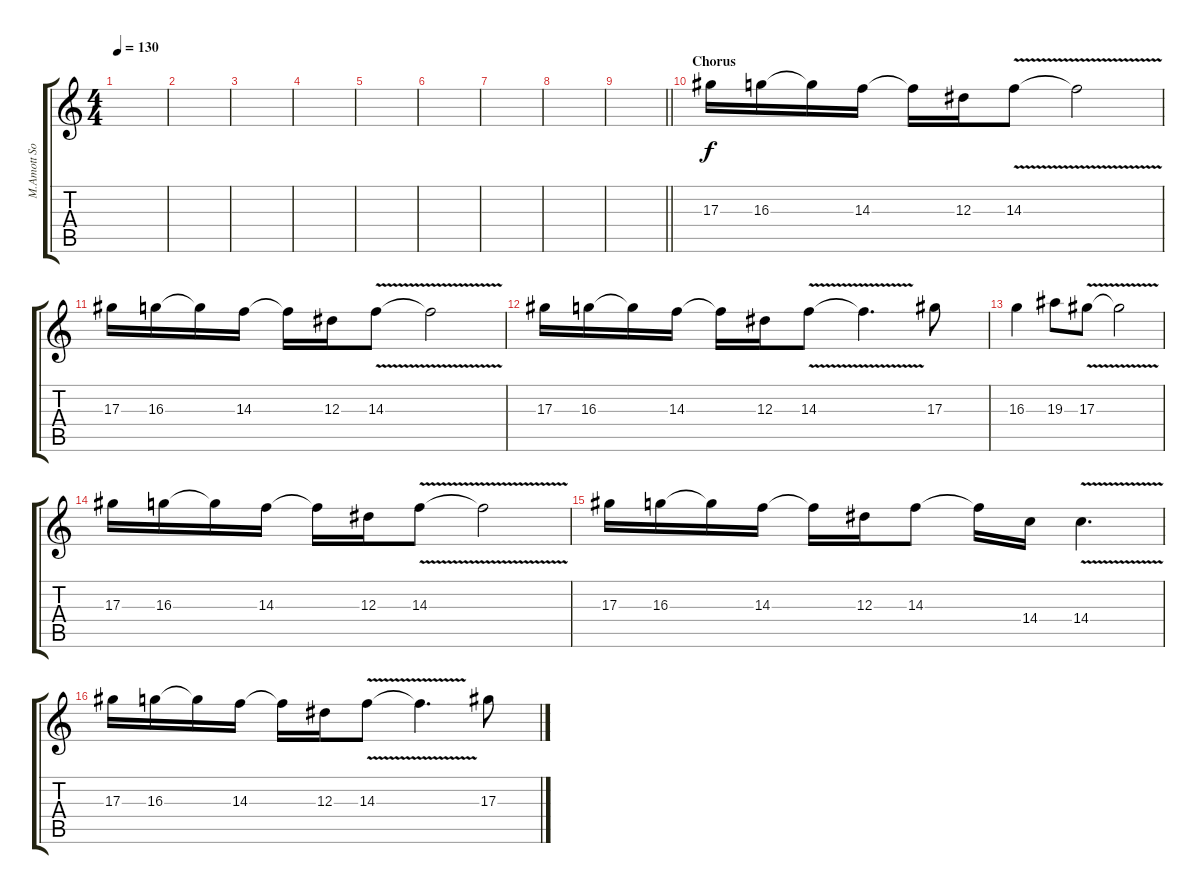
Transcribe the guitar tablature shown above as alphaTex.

\track ("M.Amott Solo" "M.Amott So") {instrument distortionguitar}
\staff {score tabs}
\tuning (C4 G3 Eb3 Bb2 F2 C2) {hide}
\ts (4 4)
\tempo 130
\clef g2
\ks c
|
|
|
|
|
|
|
|
\barLineRight lightlight
|
\section ("" "Chorus")
17.3.16 16.3.16 16.3{t}.16 14.3.16 14.3{t}.16 12.3.16 14.3{v}.8 14.3{t}.2 |
17.3.16 16.3.16 16.3{t}.16 14.3.16 14.3{t}.16 12.3.16 14.3{v}.8 14.3{t}.2 |
17.3.16 16.3.16 16.3{t}.16 14.3.16 14.3{t}.16 12.3.16 14.3{v}.8 14.3{t}.4{d} 17.3.8 |
16.3.4 19.3.8 17.3{v}.8 17.3{t}.2 |
17.3.16 16.3.16 16.3{t}.16 14.3.16 14.3{t}.16 12.3.16 14.3{v}.8 14.3{t}.2 |
17.3.16 16.3.16 16.3{t}.16 14.3.16 14.3{t}.16 12.3.16 14.3.8 14.3{t}.16 14.4.16 14.4{v}.4{d} |
17.3.16 16.3.16 16.3{t}.16 14.3.16 14.3{t}.16 12.3.16 14.3{v}.8 14.3{t}.4{d} 17.3.8
